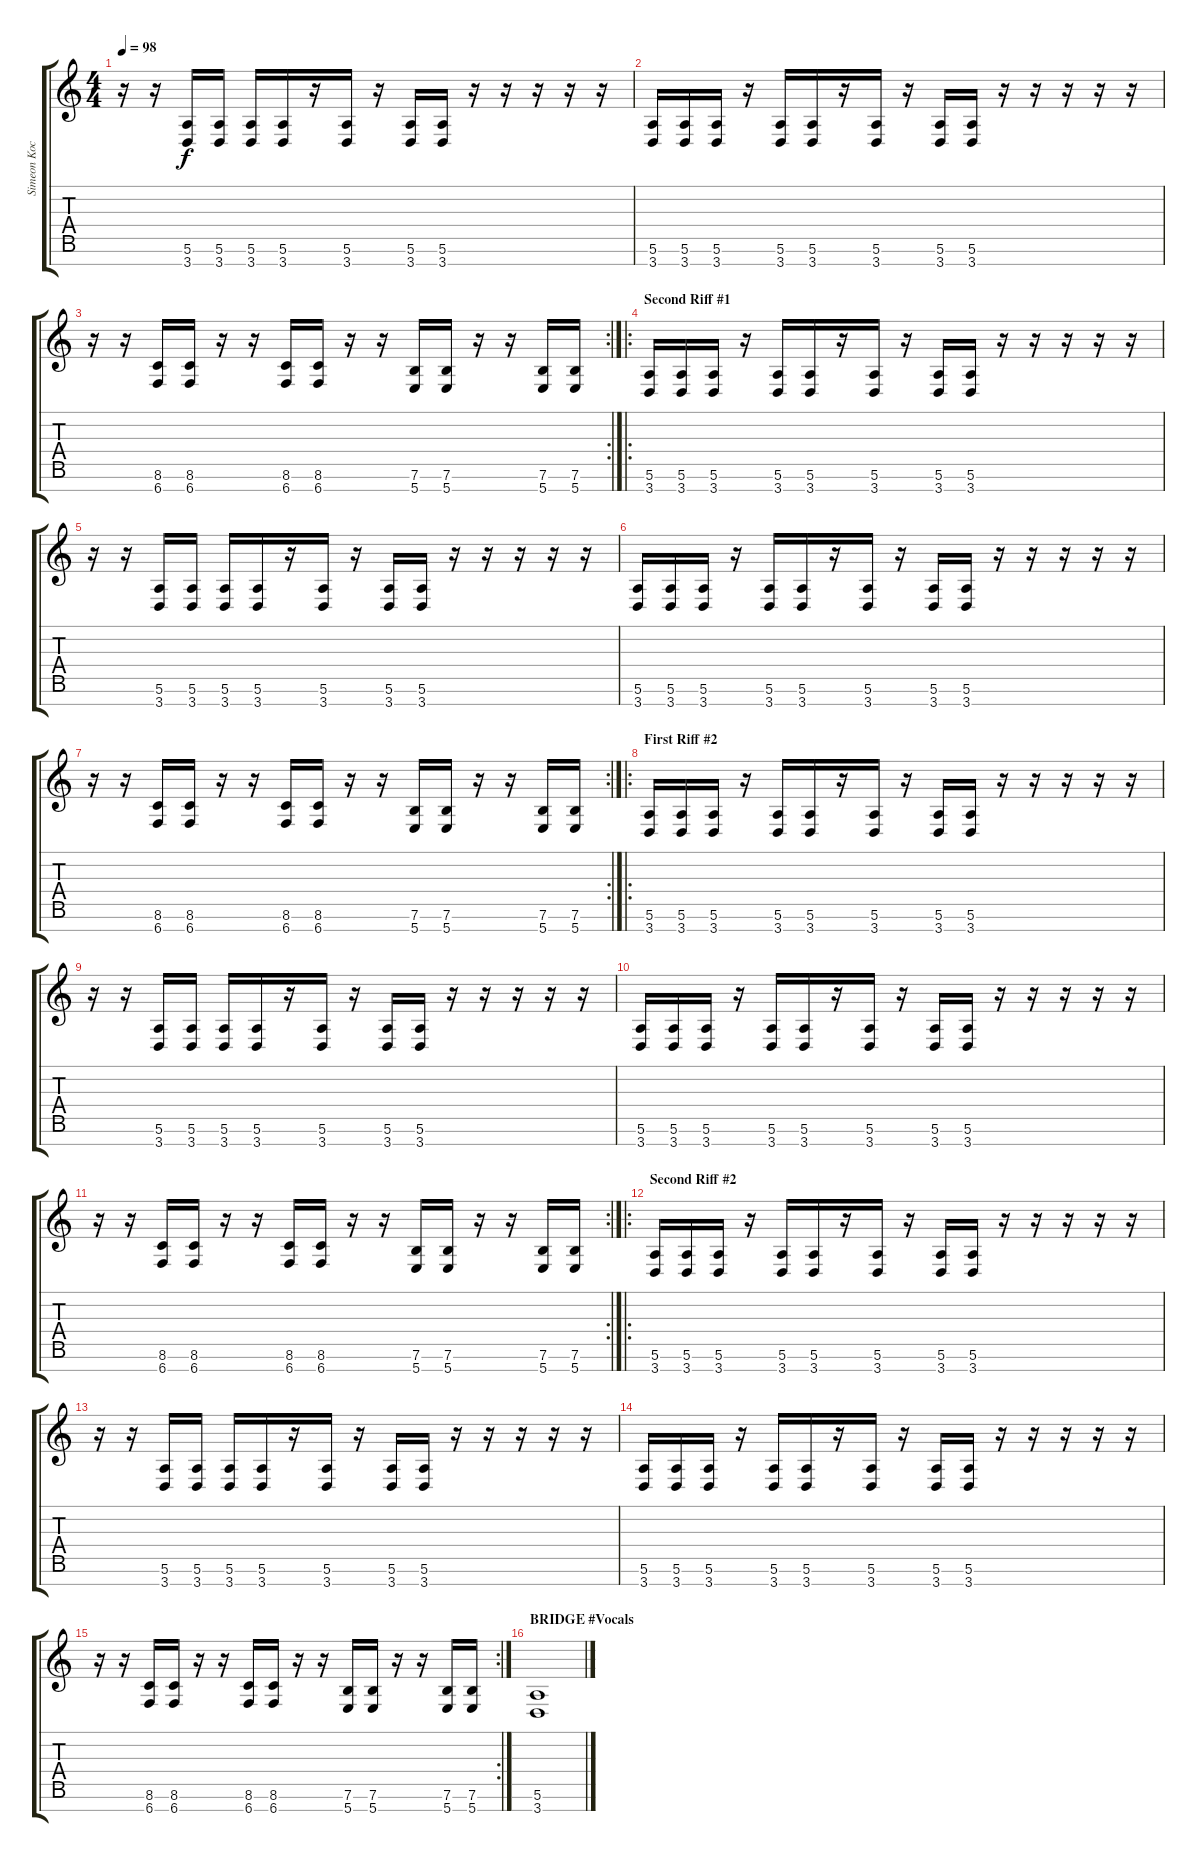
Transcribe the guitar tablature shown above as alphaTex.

\track ("Simeon Koch" "Simeon Koc") {instrument distortionguitar}
\staff {score tabs}
\tuning (E4 B3 G3 D3 A2 E2 B1) {hide}
\ts (4 4)
\tempo 98
\clef g2
\ks c
r.16{dy f} r.16 (5.6 3.7).16 (5.6 3.7).16 (5.6 3.7).16 (5.6 3.7).16 r.16 (5.6 3.7).16 r.16 (5.6 3.7).16 (5.6 3.7).16 r.16 r.16 r.16 r.16 r.16 |
(5.6 3.7).16 (5.6 3.7).16 (5.6 3.7).16 r.16 (5.6 3.7).16 (5.6 3.7).16 r.16 (5.6 3.7).16 r.16 (5.6 3.7).16 (5.6 3.7).16 r.16 r.16 r.16 r.16 r.16 |
\rc 2
r.16 r.16 (8.6 6.7).16 (8.6 6.7).16 r.16 r.16 (8.6 6.7).16 (8.6 6.7).16 r.16 r.16 (7.6 5.7).16 (7.6 5.7).16 r.16 r.16 (7.6 5.7).16 (7.6 5.7).16 |
\ro
\section ("" "Second Riff #1")
(5.6 3.7).16 (5.6 3.7).16 (5.6 3.7).16 r.16 (5.6 3.7).16 (5.6 3.7).16 r.16 (5.6 3.7).16 r.16 (5.6 3.7).16 (5.6 3.7).16 r.16 r.16 r.16 r.16 r.16 |
r.16 r.16 (5.6 3.7).16 (5.6 3.7).16 (5.6 3.7).16 (5.6 3.7).16 r.16 (5.6 3.7).16 r.16 (5.6 3.7).16 (5.6 3.7).16 r.16 r.16 r.16 r.16 r.16 |
(5.6 3.7).16 (5.6 3.7).16 (5.6 3.7).16 r.16 (5.6 3.7).16 (5.6 3.7).16 r.16 (5.6 3.7).16 r.16 (5.6 3.7).16 (5.6 3.7).16 r.16 r.16 r.16 r.16 r.16 |
\rc 2
r.16 r.16 (8.6 6.7).16 (8.6 6.7).16 r.16 r.16 (8.6 6.7).16 (8.6 6.7).16 r.16 r.16 (7.6 5.7).16 (7.6 5.7).16 r.16 r.16 (7.6 5.7).16 (7.6 5.7).16 |
\ro
\section ("" "First Riff #2")
(5.6 3.7).16 (5.6 3.7).16 (5.6 3.7).16 r.16 (5.6 3.7).16 (5.6 3.7).16 r.16 (5.6 3.7).16 r.16 (5.6 3.7).16 (5.6 3.7).16 r.16 r.16 r.16 r.16 r.16 |
r.16 r.16 (5.6 3.7).16 (5.6 3.7).16 (5.6 3.7).16 (5.6 3.7).16 r.16 (5.6 3.7).16 r.16 (5.6 3.7).16 (5.6 3.7).16 r.16 r.16 r.16 r.16 r.16 |
(5.6 3.7).16 (5.6 3.7).16 (5.6 3.7).16 r.16 (5.6 3.7).16 (5.6 3.7).16 r.16 (5.6 3.7).16 r.16 (5.6 3.7).16 (5.6 3.7).16 r.16 r.16 r.16 r.16 r.16 |
\rc 2
r.16 r.16 (8.6 6.7).16 (8.6 6.7).16 r.16 r.16 (8.6 6.7).16 (8.6 6.7).16 r.16 r.16 (7.6 5.7).16 (7.6 5.7).16 r.16 r.16 (7.6 5.7).16 (7.6 5.7).16 |
\ro
\section ("" "Second Riff #2")
(5.6 3.7).16 (5.6 3.7).16 (5.6 3.7).16 r.16 (5.6 3.7).16 (5.6 3.7).16 r.16 (5.6 3.7).16 r.16 (5.6 3.7).16 (5.6 3.7).16 r.16 r.16 r.16 r.16 r.16 |
r.16 r.16 (5.6 3.7).16 (5.6 3.7).16 (5.6 3.7).16 (5.6 3.7).16 r.16 (5.6 3.7).16 r.16 (5.6 3.7).16 (5.6 3.7).16 r.16 r.16 r.16 r.16 r.16 |
(5.6 3.7).16 (5.6 3.7).16 (5.6 3.7).16 r.16 (5.6 3.7).16 (5.6 3.7).16 r.16 (5.6 3.7).16 r.16 (5.6 3.7).16 (5.6 3.7).16 r.16 r.16 r.16 r.16 r.16 |
\rc 2
r.16 r.16 (8.6 6.7).16 (8.6 6.7).16 r.16 r.16 (8.6 6.7).16 (8.6 6.7).16 r.16 r.16 (7.6 5.7).16 (7.6 5.7).16 r.16 r.16 (7.6 5.7).16 (7.6 5.7).16 |
\section ("" "BRIDGE #Vocals")
(5.6 3.7).1
